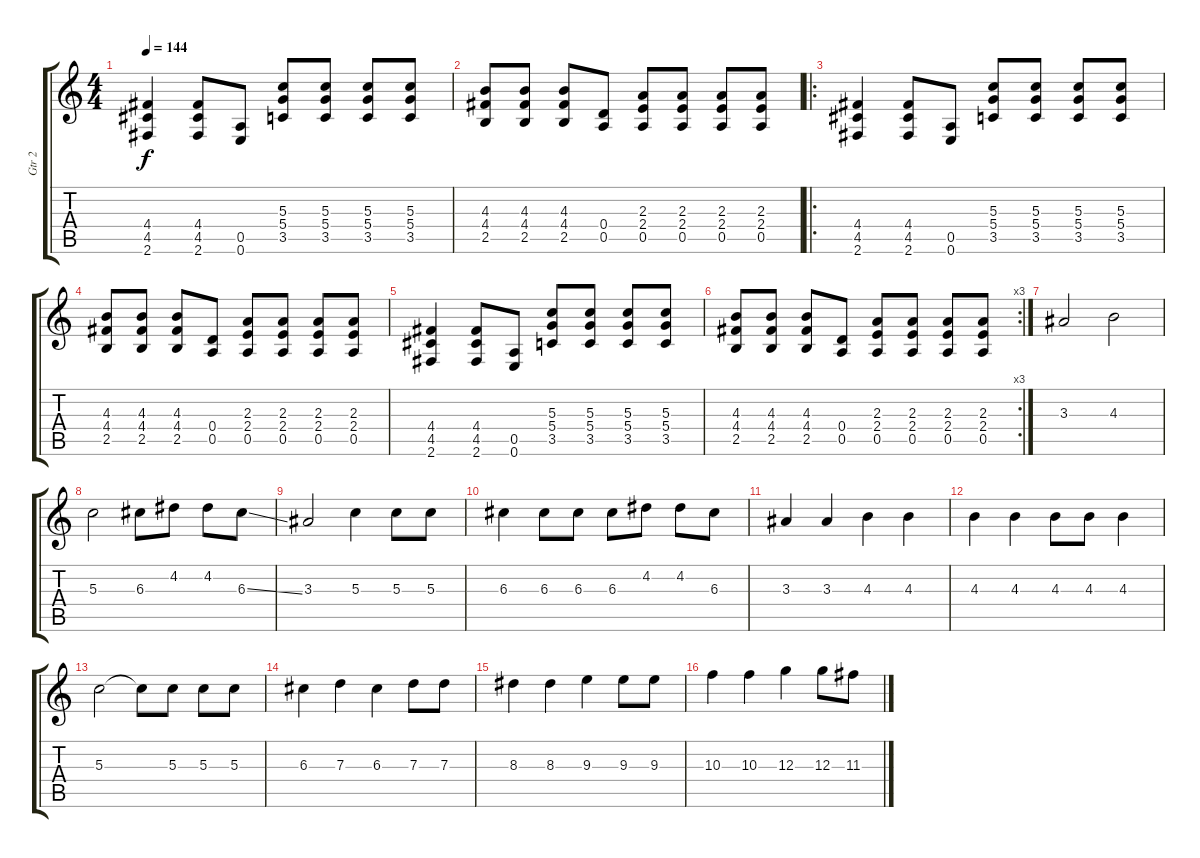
\track ("Gtr 2" "Gtr 2") {instrument distortionguitar}
\staff {score tabs}
\tuning (E4 B3 G3 D3 A2 E2) {hide}
\ts (4 4)
\tempo 144
\clef g2
\ks c
(4.4 4.5 2.6).4{dy f} (4.4 4.5 2.6).8 (0.5 0.6).8 (5.3 5.4 3.5).8 (5.3 5.4 3.5).8 (5.3 5.4 3.5).8 (5.3 5.4 3.5).8 |
(4.3 4.4 2.5).8 (4.3 4.4 2.5).8 (4.3 4.4 2.5).8 (0.4 0.5).8 (2.3 2.4 0.5).8 (2.3 2.4 0.5).8 (2.3 2.4 0.5).8 (2.3 2.4 0.5).8 |
\ro
(4.4 4.5 2.6).4 (4.4 4.5 2.6).8 (0.5 0.6).8 (5.3 5.4 3.5).8 (5.3 5.4 3.5).8 (5.3 5.4 3.5).8 (5.3 5.4 3.5).8 |
(4.3 4.4 2.5).8 (4.3 4.4 2.5).8 (4.3 4.4 2.5).8 (0.4 0.5).8 (2.3 2.4 0.5).8 (2.3 2.4 0.5).8 (2.3 2.4 0.5).8 (2.3 2.4 0.5).8 |
(4.4 4.5 2.6).4 (4.4 4.5 2.6).8 (0.5 0.6).8 (5.3 5.4 3.5).8 (5.3 5.4 3.5).8 (5.3 5.4 3.5).8 (5.3 5.4 3.5).8 |
\rc 3
(4.3 4.4 2.5).8 (4.3 4.4 2.5).8 (4.3 4.4 2.5).8 (0.4 0.5).8 (2.3 2.4 0.5).8 (2.3 2.4 0.5).8 (2.3 2.4 0.5).8 (2.3 2.4 0.5).8 |
3.3.2 4.3.2 |
5.3.2 6.3.8 4.2.8 4.2.8 6.3{ss}.8 |
3.3.2 5.3.4 5.3.8 5.3.8 |
6.3.4 6.3.8 6.3.8 6.3.8 4.2.8 4.2.8 6.3.8 |
3.3.4 3.3.4 4.3.4 4.3.4 |
4.3.4 4.3.4 4.3.8 4.3.8 4.3.4 |
5.3.2 5.3{t}.8 5.3.8 5.3.8 5.3.8 |
6.3.4 7.3.4 6.3.4 7.3.8 7.3.8 |
8.3.4 8.3.4 9.3.4 9.3.8 9.3.8 |
10.3.4 10.3.4 12.3.4 12.3.8 11.3.8
